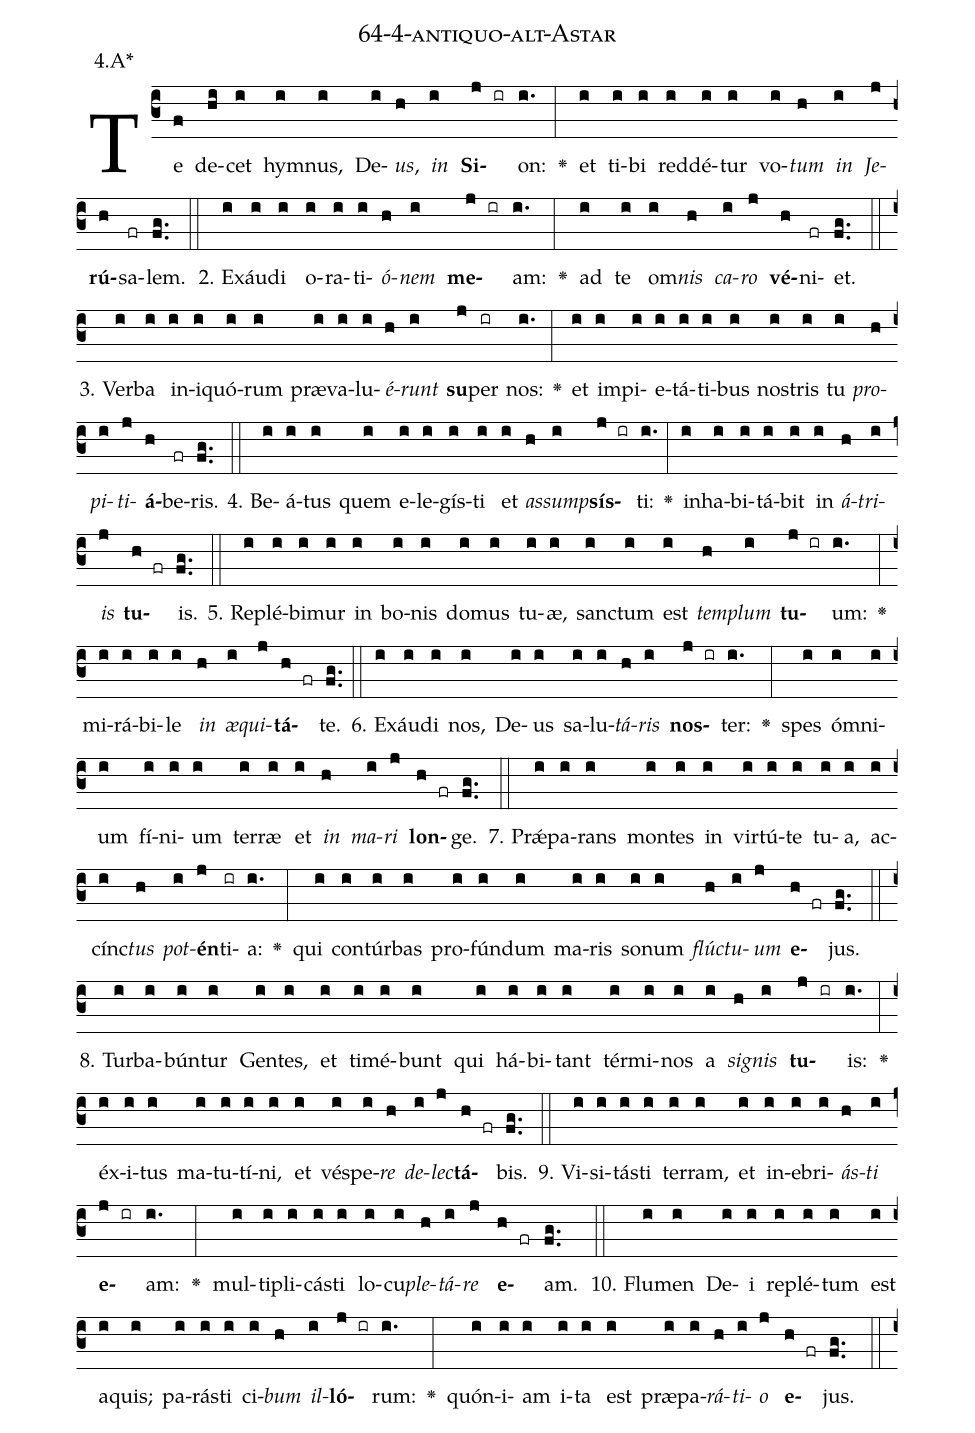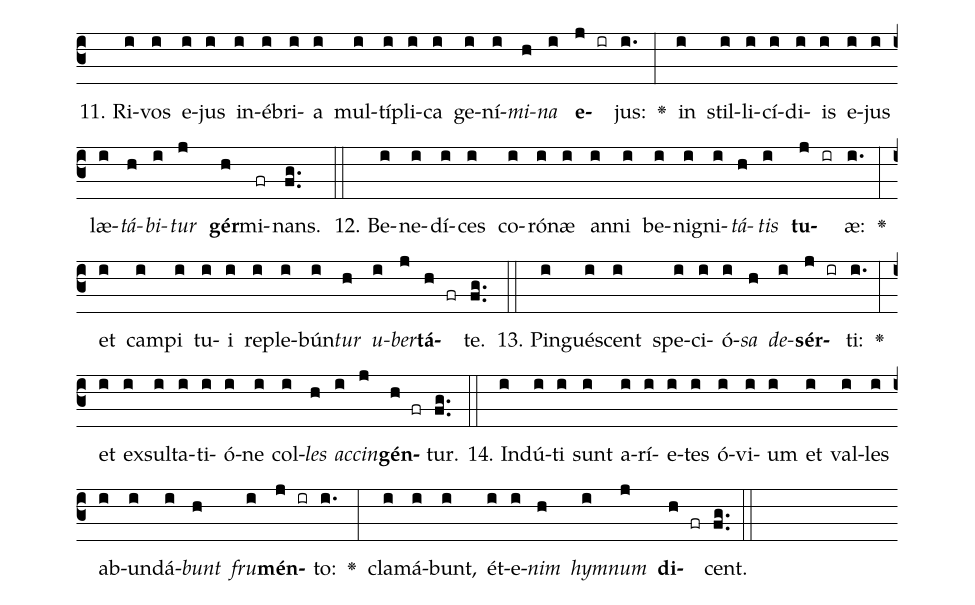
name: 64-4-antiquo-alt-Astar;
annotation: 4.A*;
%%
(c3)Te(f) de(hi)cet(i) hym(i)nus,(i) De(i)<i>us</i>,(h) <i>in</i>(i) <b>Si</b>(j ir)on:(i.) <v>\greheightstar</v>(:) et(i) ti(i)bi(i) red(i)dé(i)tur(i) vo(i)<i>tum</i>(h) <i>in</i>(i) <i>Je</i>(j)<b>rú</b>(h)sa(fr)lem.(fg..) (::)
2. Ex(i)áu(i)di(i) o(i)ra(i)ti(i)<i>ó</i>(h)<i>nem</i>(i) <b>me</b>(j ir)am:(i.) <v>\greheightstar</v>(:) ad(i) te(i) om(i)<i>nis</i>(h) <i>ca</i>(i)<i>ro</i>(j) <b>vé</b>(h)ni(fr)et.(fg..) (::)
3. Ver(i)ba(i) in(i)i(i)quó(i)rum(i) præ(i)va(i)lu(i)<i>é</i>(h)<i>runt</i>(i) <b>su</b>(j)per(ir) nos:(i.) <v>\greheightstar</v>(:) et(i) im(i)pi(i)e(i)tá(i)ti(i)bus(i) nos(i)tris(i) tu(i) <i>pro</i>(h)<i>pi</i>(i)<i>ti</i>(j)<b>á</b>(h)be(fr)ris.(fg..) (::)
4. Be(i)á(i)tus(i) quem(i) e(i)le(i)gís(i)ti(i) et(i) <i>as</i>(h)<i>sump</i>(i)<b>sís</b>(j ir)ti:(i.) <v>\greheightstar</v>(:) in(i)ha(i)bi(i)tá(i)bit(i) in(i) <i>á</i>(h)<i>tri</i>(i)<i>is</i>(j) <b>tu</b>(h fr)is.(fg..) (::)
5. Re(i)plé(i)bi(i)mur(i) in(i) bo(i)nis(i) do(i)mus(i) tu(i)æ,(i) sanc(i)tum(i) est(i) <i>tem</i>(h)<i>plum</i>(i) <b>tu</b>(j ir)um:(i.) <v>\greheightstar</v>(:) mi(i)rá(i)bi(i)le(i) <i>in</i>(h) <i>æ</i>(i)<i>qui</i>(j)<b>tá</b>(h fr)te.(fg..) (::)
6. Ex(i)áu(i)di(i) nos,(i) De(i)us(i) sa(i)lu(i)<i>tá</i>(h)<i>ris</i>(i) <b>nos</b>(j ir)ter:(i.) <v>\greheightstar</v>(:) spes(i) óm(i)ni(i)um(i) fí(i)ni(i)um(i) ter(i)ræ(i) et(i) <i>in</i>(h) <i>ma</i>(i)<i>ri</i>(j) <b>lon</b>(h fr)ge.(fg..) (::)
7. Prǽ(i)pa(i)rans(i) mon(i)tes(i) in(i) vir(i)tú(i)te(i) tu(i)a,(i) ac(i)cínc(i)<i>tus</i>(h) <i>pot</i>(i)<b>én</b>(j)ti(ir)a:(i.) <v>\greheightstar</v>(:) qui(i) con(i)túr(i)bas(i) pro(i)fún(i)dum(i) ma(i)ris(i) so(i)num(i) <i>flúc</i>(h)<i>tu</i>(i)<i>um</i>(j) <b>e</b>(h fr)jus.(fg..) (::)
8. Tur(i)ba(i)bún(i)tur(i) Gen(i)tes,(i) et(i) ti(i)mé(i)bunt(i) qui(i) há(i)bi(i)tant(i) tér(i)mi(i)nos(i) a(i) <i>si</i>(h)<i>gnis</i>(i) <b>tu</b>(j ir)is:(i.) <v>\greheightstar</v>(:) éx(i)i(i)tus(i) ma(i)tu(i)tí(i)ni,(i) et(i) vés(i)pe(i)<i>re</i>(h) <i>de</i>(i)<i>lec</i>(j)<b>tá</b>(h fr)bis.(fg..) (::)
9. Vi(i)si(i)tás(i)ti(i) ter(i)ram,(i) et(i) in(i)e(i)bri(i)<i>ás</i>(h)<i>ti</i>(i) <b>e</b>(j ir)am:(i.) <v>\greheightstar</v>(:) mul(i)ti(i)pli(i)cás(i)ti(i) lo(i)cu(i)<i>ple</i>(h)<i>tá</i>(i)<i>re</i>(j) <b>e</b>(h fr)am.(fg..) (::)
10. Flu(i)men(i) De(i)i(i) re(i)plé(i)tum(i) est(i) a(i)quis;(i) pa(i)rás(i)ti(i) ci(i)<i>bum</i>(h) <i>il</i>(i)<b>ló</b>(j ir)rum:(i.) <v>\greheightstar</v>(:) quón(i)i(i)am(i) i(i)ta(i) est(i) præ(i)pa(i)<i>rá</i>(h)<i>ti</i>(i)<i>o</i>(j) <b>e</b>(h fr)jus.(fg..) (::)
11. Ri(i)vos(i) e(i)jus(i) in(i)é(i)bri(i)a(i) mul(i)tí(i)pli(i)ca(i) ge(i)ní(i)<i>mi</i>(h)<i>na</i>(i) <b>e</b>(j ir)jus:(i.) <v>\greheightstar</v>(:) in(i) stil(i)li(i)cí(i)di(i)is(i) e(i)jus(i) læ(i)<i>tá</i>(h)<i>bi</i>(i)<i>tur</i>(j) <b>gér</b>(h)mi(fr)nans.(fg..) (::)
12. Be(i)ne(i)dí(i)ces(i) co(i)ró(i)næ(i) an(i)ni(i) be(i)ni(i)gni(i)<i>tá</i>(h)<i>tis</i>(i) <b>tu</b>(j ir)æ:(i.) <v>\greheightstar</v>(:) et(i) cam(i)pi(i) tu(i)i(i) re(i)ple(i)bún(i)<i>tur</i>(h) <i>u</i>(i)<i>ber</i>(j)<b>tá</b>(h fr)te.(fg..) (::)
13. Pin(i)gué(i)scent(i) spe(i)ci(i)ó(i)<i>sa</i>(h) <i>de</i>(i)<b>sér</b>(j ir)ti:(i.) <v>\greheightstar</v>(:) et(i) ex(i)sul(i)ta(i)ti(i)ó(i)ne(i) col(i)<i>les</i>(h) <i>ac</i>(i)<i>cin</i>(j)<b>gén</b>(h fr)tur.(fg..) (::)
14. Ind(i)ú(i)ti(i) sunt(i) a(i)rí(i)e(i)tes(i) ó(i)vi(i)um(i) et(i) val(i)les(i) ab(i)un(i)dá(i)<i>bunt</i>(h) <i>fru</i>(i)<b>mén</b>(j ir)to:(i.) <v>\greheightstar</v>(:) cla(i)má(i)bunt,(i) ét(i)e(i)<i>nim</i>(h) <i>hym</i>(i)<i>num</i>(j) <b>di</b>(h fr)cent.(fg..) (::)
